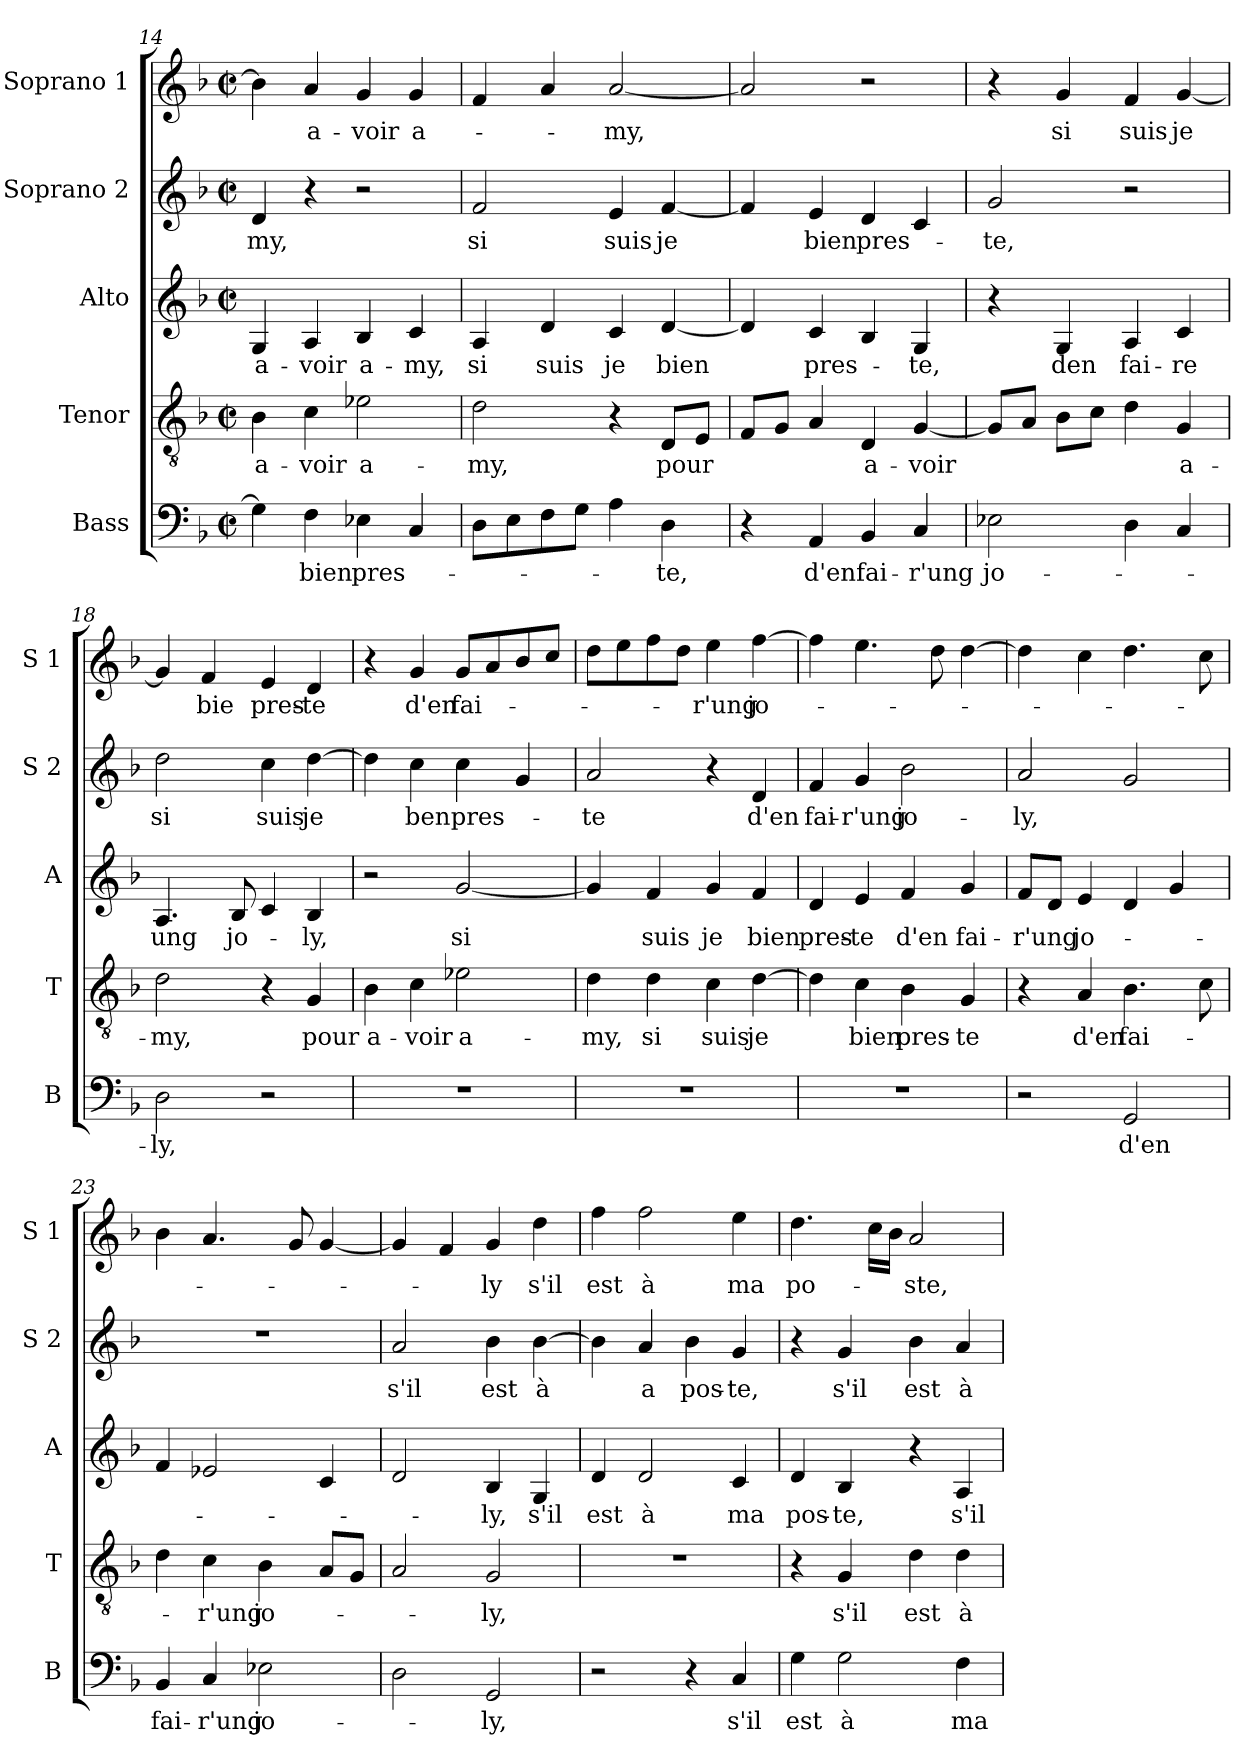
**kern	**text	**kern	**text	**kern	**text	**kern	**text	**kern	**text
*part5	*part5	*part4	*part4	*part3	*part3	*part2	*part2	*part1	*part1
*staff5	*staff5	*staff4	*staff4	*staff3	*staff3	*staff2	*staff2	*staff1	*staff1
*I"Bass	*	*I"Tenor	*	*I"Alto	*	*I"Soprano 2	*	*I"Soprano 1	*
*I'B	*	*I'T	*	*I'A	*	*I'S 2	*	*I'S 1	*
*clefF4	*	*clefGv2	*	*clefG2	*	*clefG2	*	*clefG2	*
*k[b-]	*	*k[b-]	*	*k[b-]	*	*k[b-]	*	*k[b-]	*
*F:	*	*F:	*	*F:	*	*F:	*	*F:	*
*M2/2	*	*M2/2	*	*M2/2	*	*M2/2	*	*M2/2	*
*met(c|)	*	*met(c|)	*	*met(c|)	*	*met(c|)	*	*met(c|)	*
=14	=14	=14	=14	=14	=14	=14	=14	=14	=14
4G\]	.	4B-\	a-	4G/	a-	4d/	-my,	4b-\]	.
4F\	bien	4c\	-voir	4A/	-voir	4r	.	4a/	a-
4E-X\	pres-	2e-X\	a-	4B-/	a-	2r	.	4g/	-voir
4C/	.	.	.	4c/	-my,	.	.	4g/	a-
=15	=15	=15	=15	=15	=15	=15	=15	=15	=15
8D\L	.	2d\	-my,	4A/	si	2f/	si	4f/	.
8E\	.	.	.	.	.	.	.	.	.
8F\	.	.	.	4d/	suis	.	.	4a/	.
8G\J	.	.	.	.	.	.	.	.	.
4A\	.	4r	.	4c/	je	4e/	suis	[2a/	-my,
4D\	-te,	8D/L	pour	[4d/	bien	[4f/	je	.	.
.	.	8E/J	.	.	.	.	.	.	.
=16	=16	=16	=16	=16	=16	=16	=16	=16	=16
4r	.	8F/L	.	4d/]	.	4f/]	.	2a/]	.
.	.	8G/J	.	.	.	.	.	.	.
4AA/	d'en	4A/	.	4c/	pres-	4e/	bien	.	.
4BB-/	fai-	4D/	a-	4B-/	.	4d/	pres-	2r	.
4C/	-r'ung	[4G/	-voir	4G/	-te,	4c/	.	.	.
=17	=17	=17	=17	=17	=17	=17	=17	=17	=17
2E-X\	jo-	8G/L]	.	4r	.	2g/	-te,	4r	.
.	.	8A/J	.	.	.	.	.	.	.
.	.	8B-\L	.	4G/	den	.	.	4g/	si
.	.	8c\J	.	.	.	.	.	.	.
4D\	.	4d\	.	4A/	fai-	2r	.	4f/	suis
4C/	.	4G/	a-	4c/	-re	.	.	[4g/	je
!!LO:LB:g=z
=18	=18	=18	=18	=18	=18	=18	=18	=18	=18
2D\	-ly,	2d\	-my,	4.A/	ung	2dd\	si	4g/]	.
.	.	.	.	.	.	.	.	4f/	bie
.	.	.	.	8B-/	jo-	.	.	.	.
2r	.	4r	.	4c/	.	4cc\	suis	4e/	pres-
.	.	4G/	pour	4B-/	-ly,	[4dd\	je	4d/	-te
=19	=19	=19	=19	=19	=19	=19	=19	=19	=19
1r	.	4B-\	a-	2r	.	4dd\]	.	4r	.
.	.	4c\	-voir	.	.	4cc\	ben	4g/	d'en
.	.	2e-X\	a-	[2g/	si	4cc\	pres-	8g/L	fai-
.	.	.	.	.	.	.	.	8a/	.
.	.	.	.	.	.	4g/	.	8b-/	.
.	.	.	.	.	.	.	.	8cc/J	.
=20	=20	=20	=20	=20	=20	=20	=20	=20	=20
1r	.	4d\	-my,	4g/]	.	2a/	-te	8dd\L	.
.	.	.	.	.	.	.	.	8ee\	.
.	.	4d\	si	4f/	suis	.	.	8ff\	.
.	.	.	.	.	.	.	.	8dd\J	.
.	.	4c\	suis	4g/	je	4r	.	4ee\	-r'ung
.	.	[4d\	je	4f/	bien	4d/	d'en	[4ff\	jo-
=21	=21	=21	=21	=21	=21	=21	=21	=21	=21
1r	.	4d\]	.	4d/	pres-	4f/	fai-	4ff\]	.
.	.	4c\	bien	4e/	-te	4g/	-r'ung	4.ee\	.
.	.	4B-\	pres-	4f/	d'en	2b-\	jo-	.	.
.	.	.	.	.	.	.	.	8dd\	.
.	.	4G/	-te	4g/	fai-	.	.	[4dd\	.
=22	=22	=22	=22	=22	=22	=22	=22	=22	=22
2r	.	4r	.	8f/L	-r'ung	2a/	-ly,	4dd\]	.
.	.	.	.	8d/J	.	.	.	.	.
.	.	4A/	d'en	4e/	jo-	.	.	4cc\	.
2GG/	d'en	4.B-\	fai-	4d/	.	2g/	.	4.dd\	.
.	.	.	.	4g/	.	.	.	.	.
.	.	8c\	.	.	.	.	.	8cc\	.
=23	=23	=23	=23	=23	=23	=23	=23	=23	=23
4BB-/	fai-	4d\	.	4f/	.	1r	.	4b-\	.
4C/	-r'ung	4c\	-r'ung	2e-X/	.	.	.	4.a/	.
2E-X\	jo-	4B-\	jo-	.	.	.	.	.	.
.	.	.	.	.	.	.	.	8g/	.
.	.	8A/L	.	4c/	.	.	.	[4g/	.
.	.	8G/J	.	.	.	.	.	.	.
!!LO:LB:g=z
=24	=24	=24	=24	=24	=24	=24	=24	=24	=24
2D\	.	2A/	.	2d/	.	2a/	s'il	4g/]	.
.	.	.	.	.	.	.	.	4f/	.
2GG/	-ly,	2G/	-ly,	4B-/	-ly,	4b-\	est	4g/	-ly
.	.	.	.	4G/	s'il	[4b-\	à	4dd\	s'il
=25	=25	=25	=25	=25	=25	=25	=25	=25	=25
2r	.	1r	.	4d/	est	4b-\]	.	4ff\	est
.	.	.	.	2d/	à	4a/	a	2ff\	à
4r	.	.	.	.	.	4b-\	pos-	.	.
4C/	s'il	.	.	4c/	ma	4g/	-te,	4ee\	ma
=26	=26	=26	=26	=26	=26	=26	=26	=26	=26
4G\	est	4r	.	4d/	pos-	4r	.	4.dd\	po-
2G\	à	4G/	s'il	4B-/	-te,	4g/	s'il	.	.
.	.	.	.	.	.	.	.	16cc\LL	.
.	.	.	.	.	.	.	.	16b-\JJ	.
.	.	4d\	est	4r	.	4b-\	est	2a/	-ste,
4F\	ma	4d\	à	4A/	s'il	4a/	à	.	.
=	=	=	=	=	=	=	=	=	=
*-	*-	*-	*-	*-	*-	*-	*-	*-	*-
